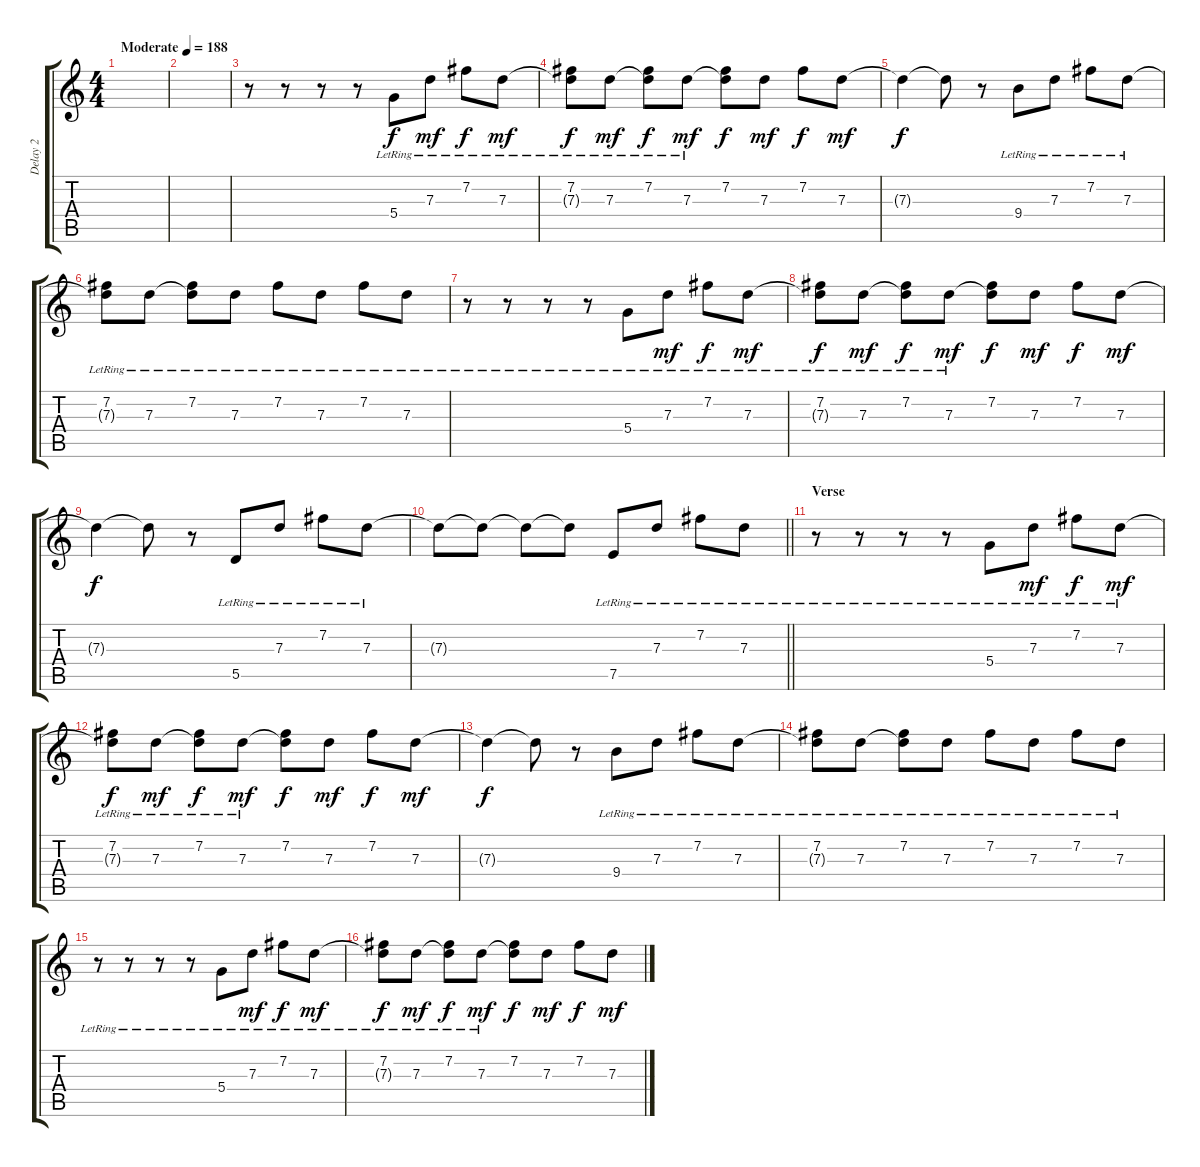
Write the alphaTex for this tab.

\track ("Delay 2" "Delay 2") {instrument electricguitarclean}
\staff {score tabs}
\tuning (E4 B3 G3 D3 A2 E2) {hide}
\ts (4 4)
\tempo (188 "Moderate")
\clef g2
\ks c
|
|
r.8 r.8 r.8 r.8 5.4{lr}.8{volume 0} 7.3{lr}.8{dy mf} 7.2{lr}.8{dy f} 7.3{lr}.8{dy mf} |
(7.2{lr} 7.3{t}).8{dy f} 7.3{lr}.8{dy mf} (7.2{lr} 7.3{t}).8{dy f} 7.3{lr}.8{dy mf} (7.2 7.3{t}).8{dy f} 7.3.8{dy mf} 7.2.8{dy f} 7.3.8{dy mf} |
7.3{t}.4{dy f} 7.3{t}.8 r.8{volume 12} 9.4{lr}.8{volume 0} 7.3{lr}.8 7.2{lr}.8 7.3{lr}.8 |
(7.2{lr} 7.3{t}).8 7.3{lr}.8 (7.2{lr} 7.3{t}).8 7.3{lr}.8 7.2{lr}.8 7.3{lr}.8 7.2{lr}.8 7.3{lr}.8 |
r.8 r.8 r.8 r.8{volume 12} 5.4{lr}.8{volume 0} 7.3{lr}.8{dy mf} 7.2{lr}.8{dy f} 7.3{lr}.8{dy mf} |
(7.2{lr} 7.3{t}).8{dy f} 7.3{lr}.8{dy mf} (7.2{lr} 7.3{t}).8{dy f} 7.3{lr}.8{dy mf} (7.2 7.3{t}).8{dy f} 7.3.8{dy mf} 7.2.8{dy f} 7.3.8{dy mf} |
7.3{t}.4{dy f} 7.3{t}.8 r.8{volume 12} 5.5{lr}.8{volume 12} 7.3{lr}.8 7.2{lr}.8 7.3{lr}.8 |
\barLineRight lightlight
7.3{t}.8 7.3{t}.8 7.3{t}.8 7.3{t}.8 7.5{lr}.8 7.3{lr}.8 7.2{lr}.8 7.3{lr}.8 |
\section ("" "Verse")
r.8 r.8 r.8 r.8 5.4{lr}.8{volume 0} 7.3{lr}.8{dy mf} 7.2{lr}.8{dy f} 7.3{lr}.8{dy mf} |
(7.2{lr} 7.3{t}).8{dy f} 7.3{lr}.8{dy mf} (7.2{lr} 7.3{t}).8{dy f} 7.3{lr}.8{dy mf} (7.2 7.3{t}).8{dy f} 7.3.8{dy mf} 7.2.8{dy f} 7.3.8{dy mf} |
7.3{t}.4{dy f} 7.3{t}.8 r.8{volume 12} 9.4{lr}.8{volume 0} 7.3{lr}.8 7.2{lr}.8 7.3{lr}.8 |
(7.2{lr} 7.3{t}).8 7.3{lr}.8 (7.2{lr} 7.3{t}).8 7.3{lr}.8 7.2{lr}.8 7.3{lr}.8 7.2{lr}.8 7.3{lr}.8 |
r.8 r.8 r.8 r.8{volume 12} 5.4{lr}.8{volume 0} 7.3{lr}.8{dy mf} 7.2{lr}.8{dy f} 7.3{lr}.8{dy mf} |
(7.2{lr} 7.3{t}).8{dy f} 7.3{lr}.8{dy mf} (7.2{lr} 7.3{t}).8{dy f} 7.3{lr}.8{dy mf} (7.2 7.3{t}).8{dy f} 7.3.8{dy mf} 7.2.8{dy f} 7.3.8{dy mf}
